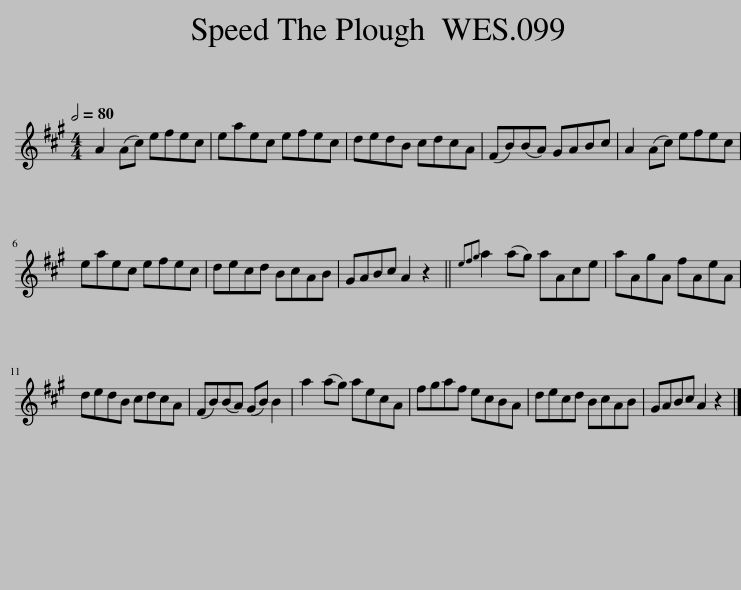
X:1
L:1/8
Q:1/2=80
M:4/4
I:linebreak $
K:A
V:1 treble
V:1
 A2 (Ac) efec | eaec efec | dedB cdcA | (FB)(BA) GABc | A2 (Ac) efec |$ %5
 eaec efec | decd BcAB | GABc A2 z2 ||{efg} a2 (ag) aAce | aAgA fAeA |$ %10
 dedB cdcA | (FB)(BA) (GB) B2 | a2 (ag) aecA | fgaf ecBA | decd BcAB | %15
 GABc A2 z2 |] %16
